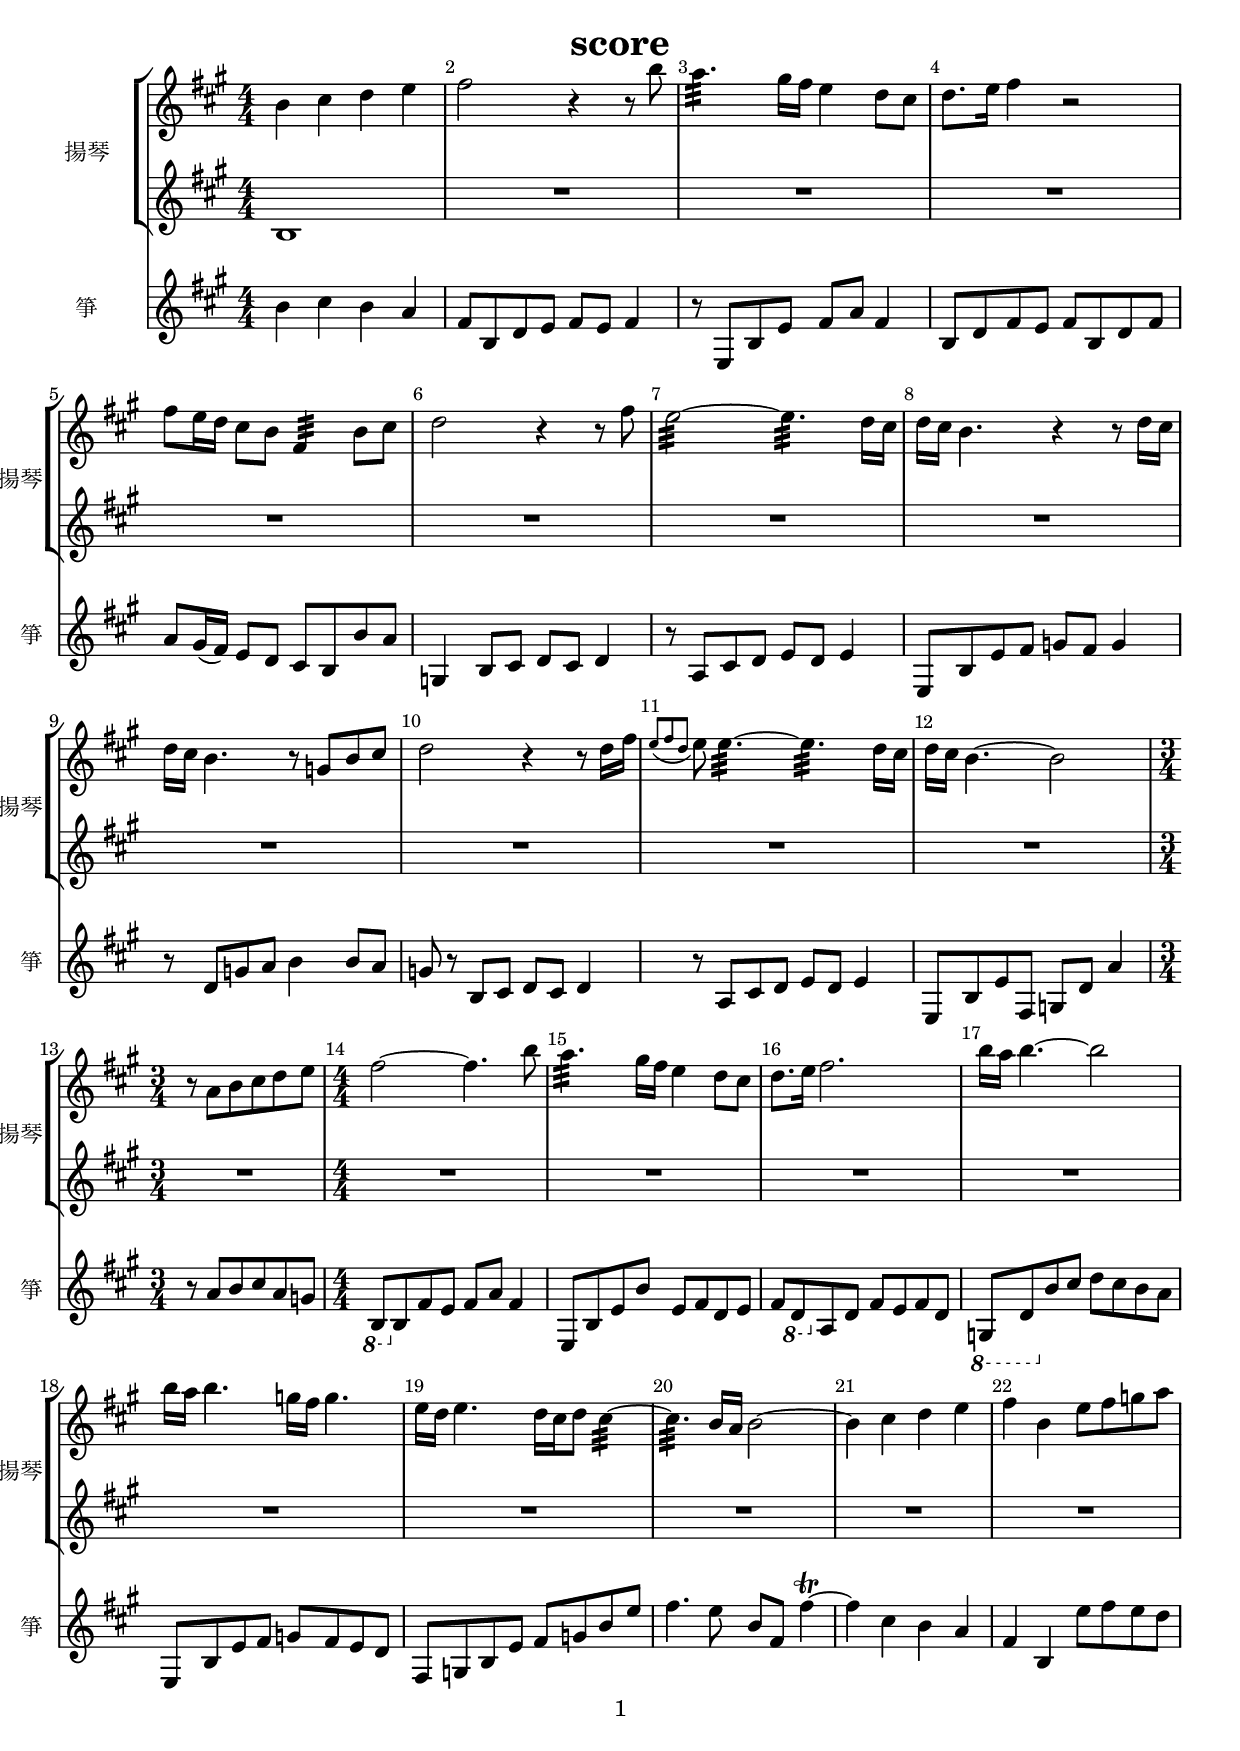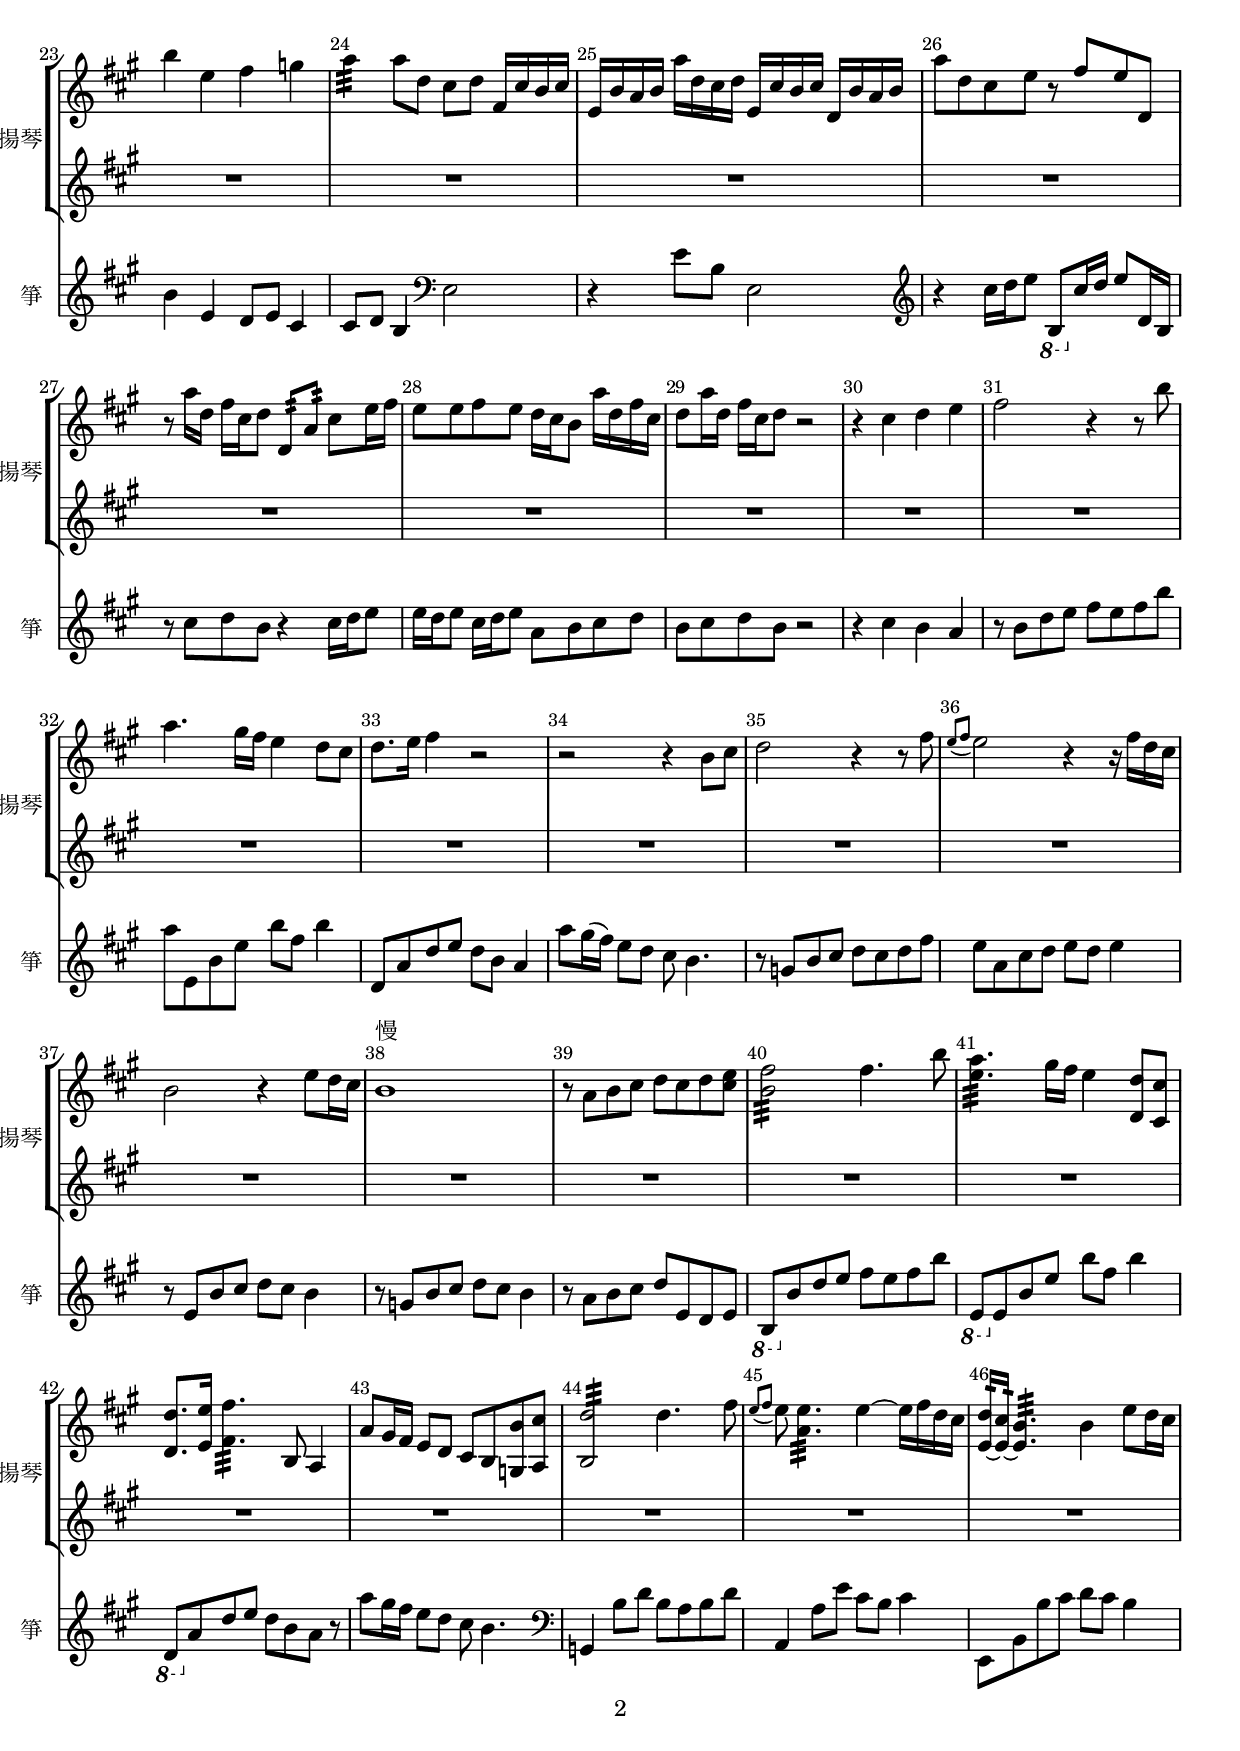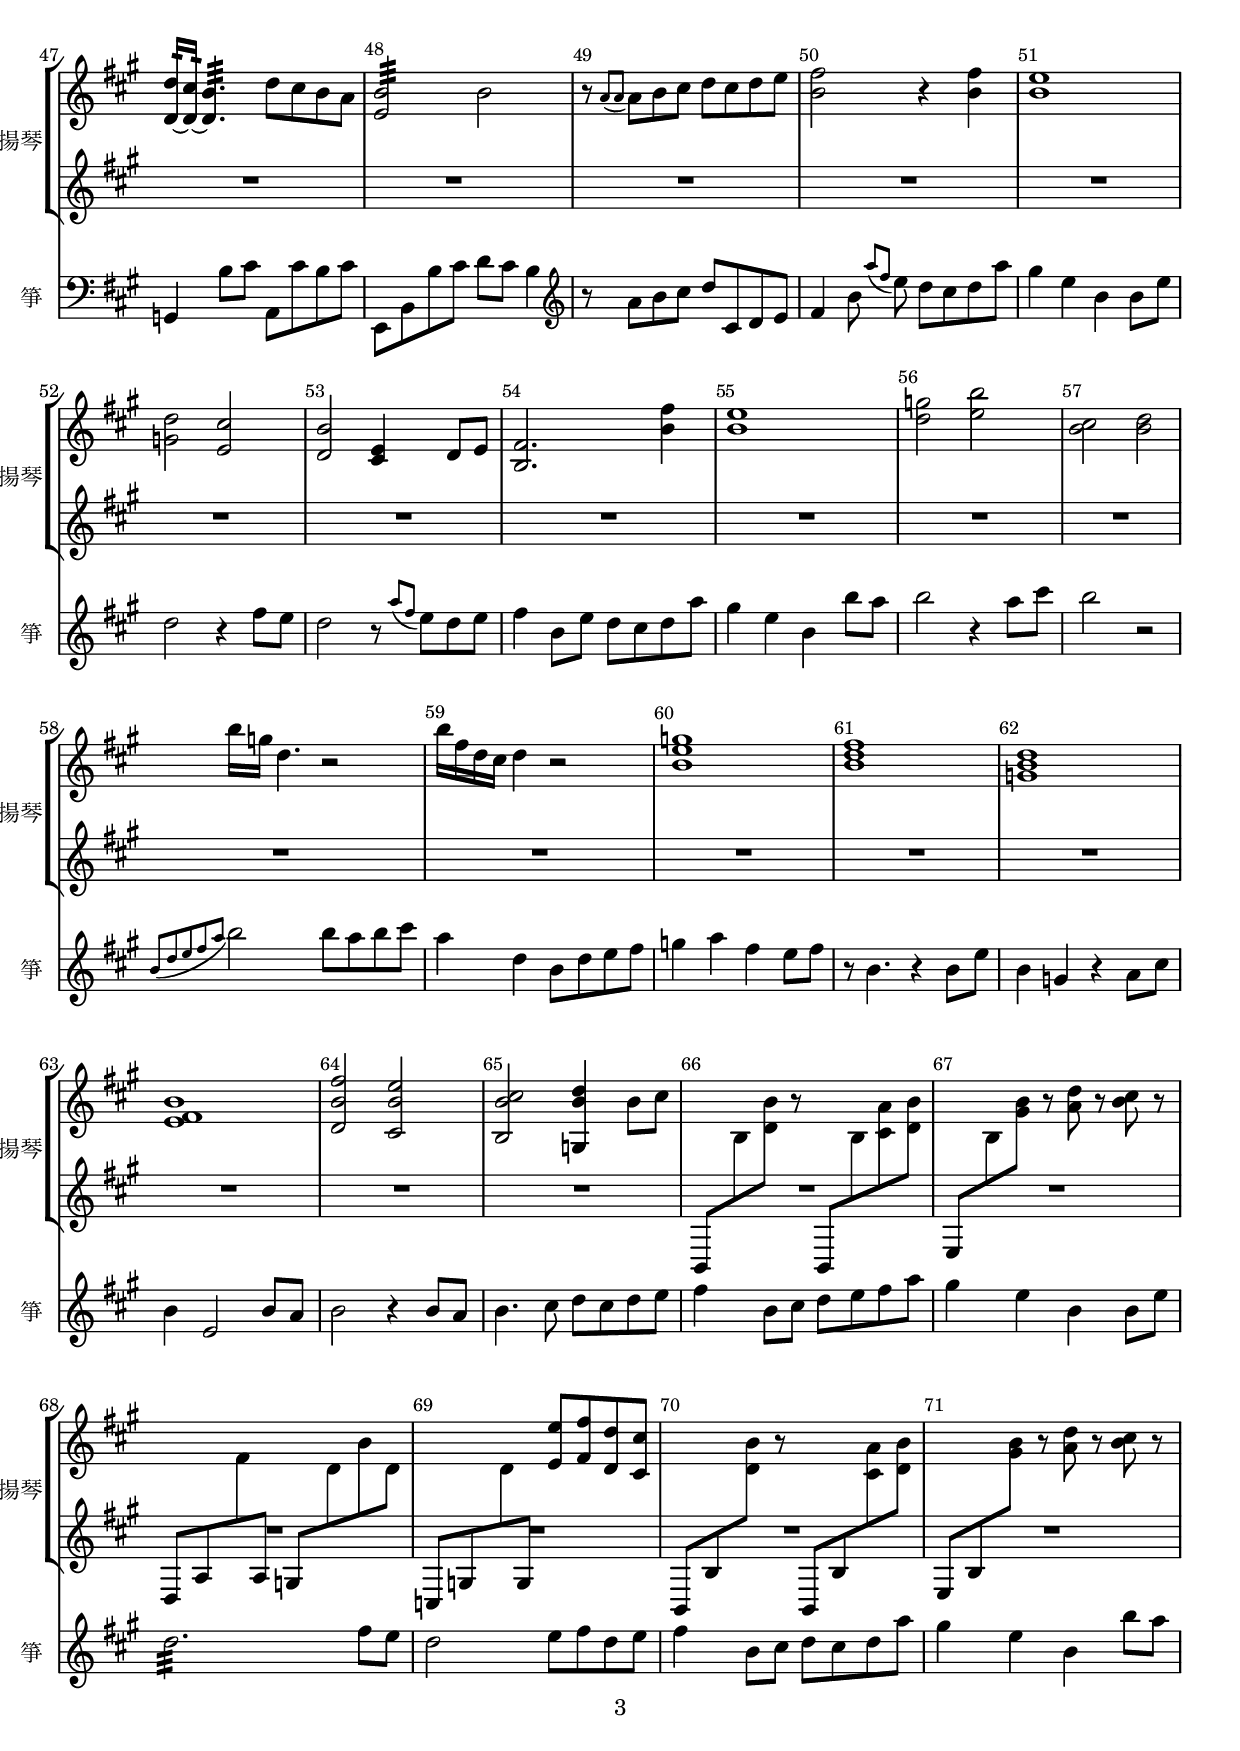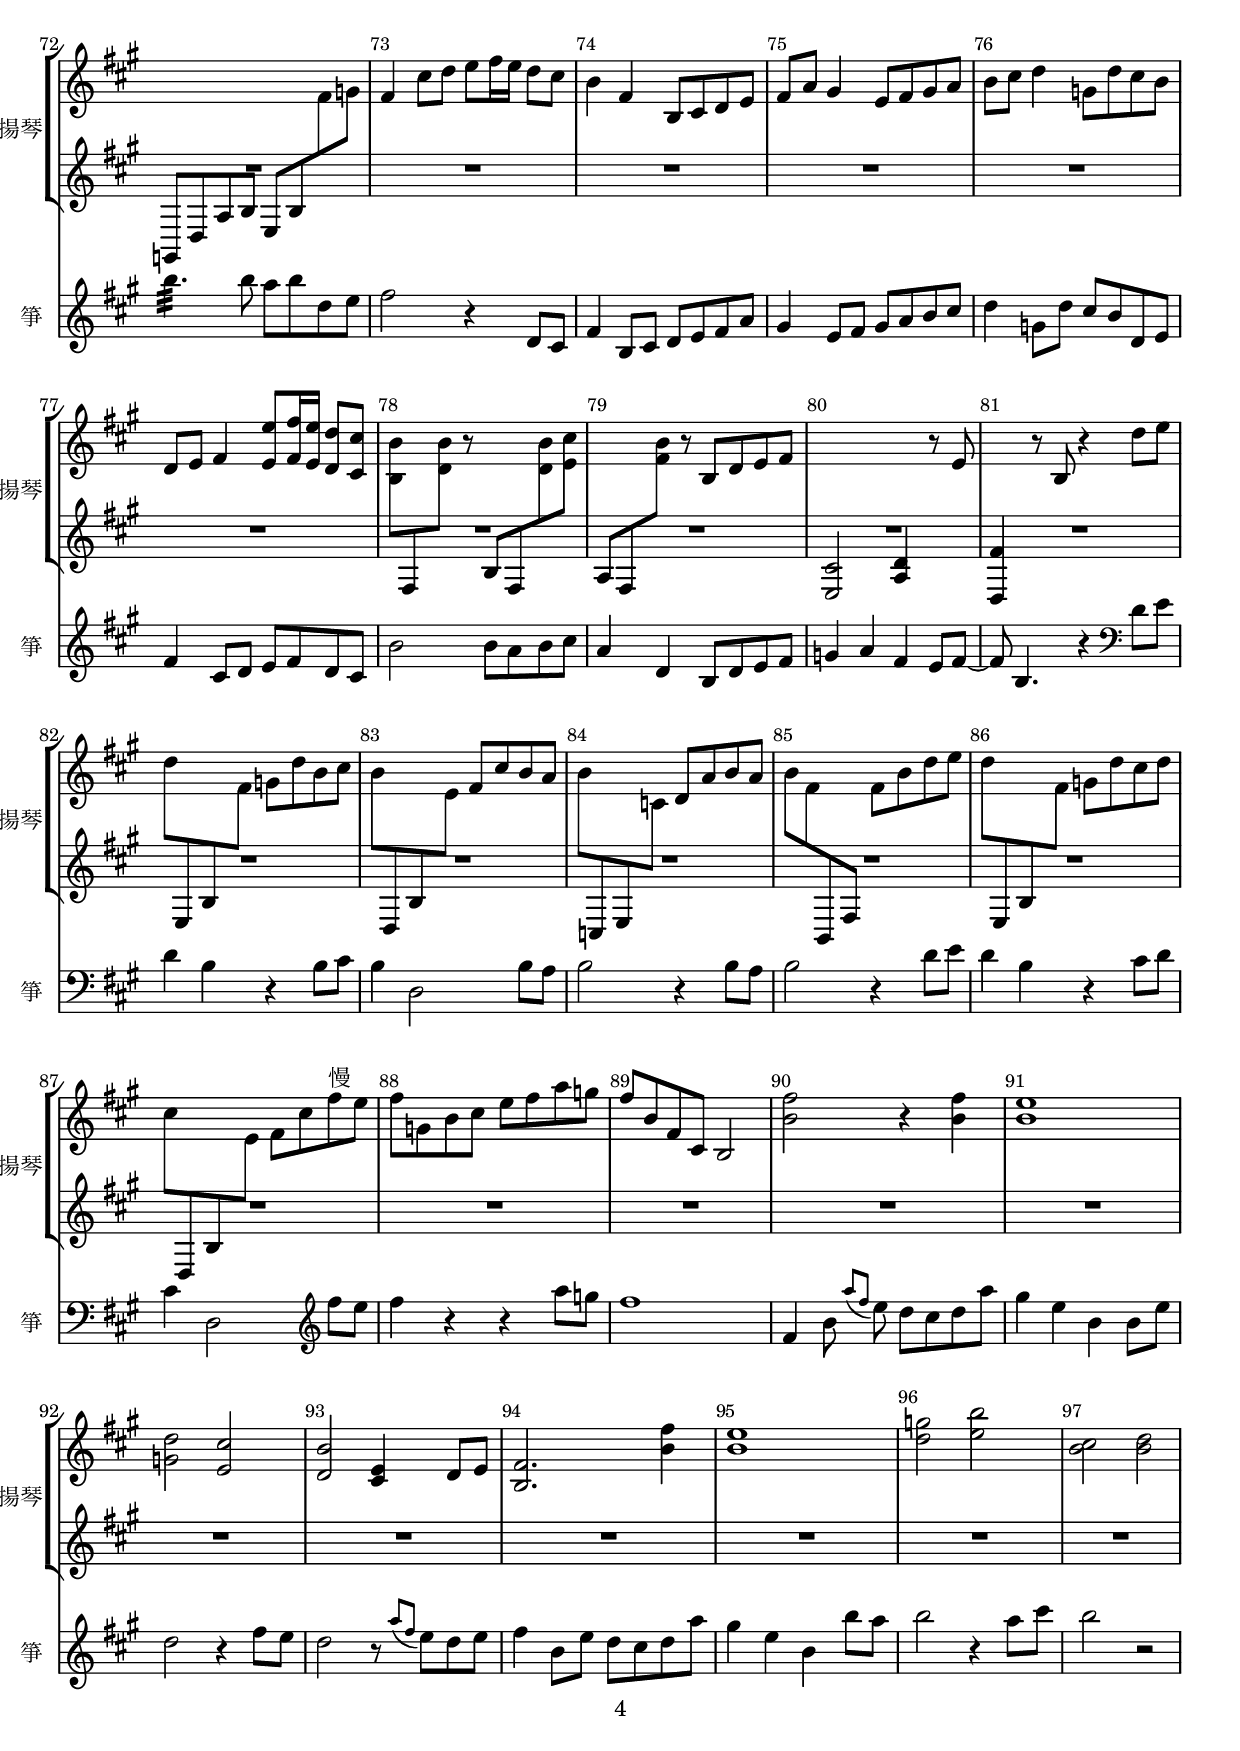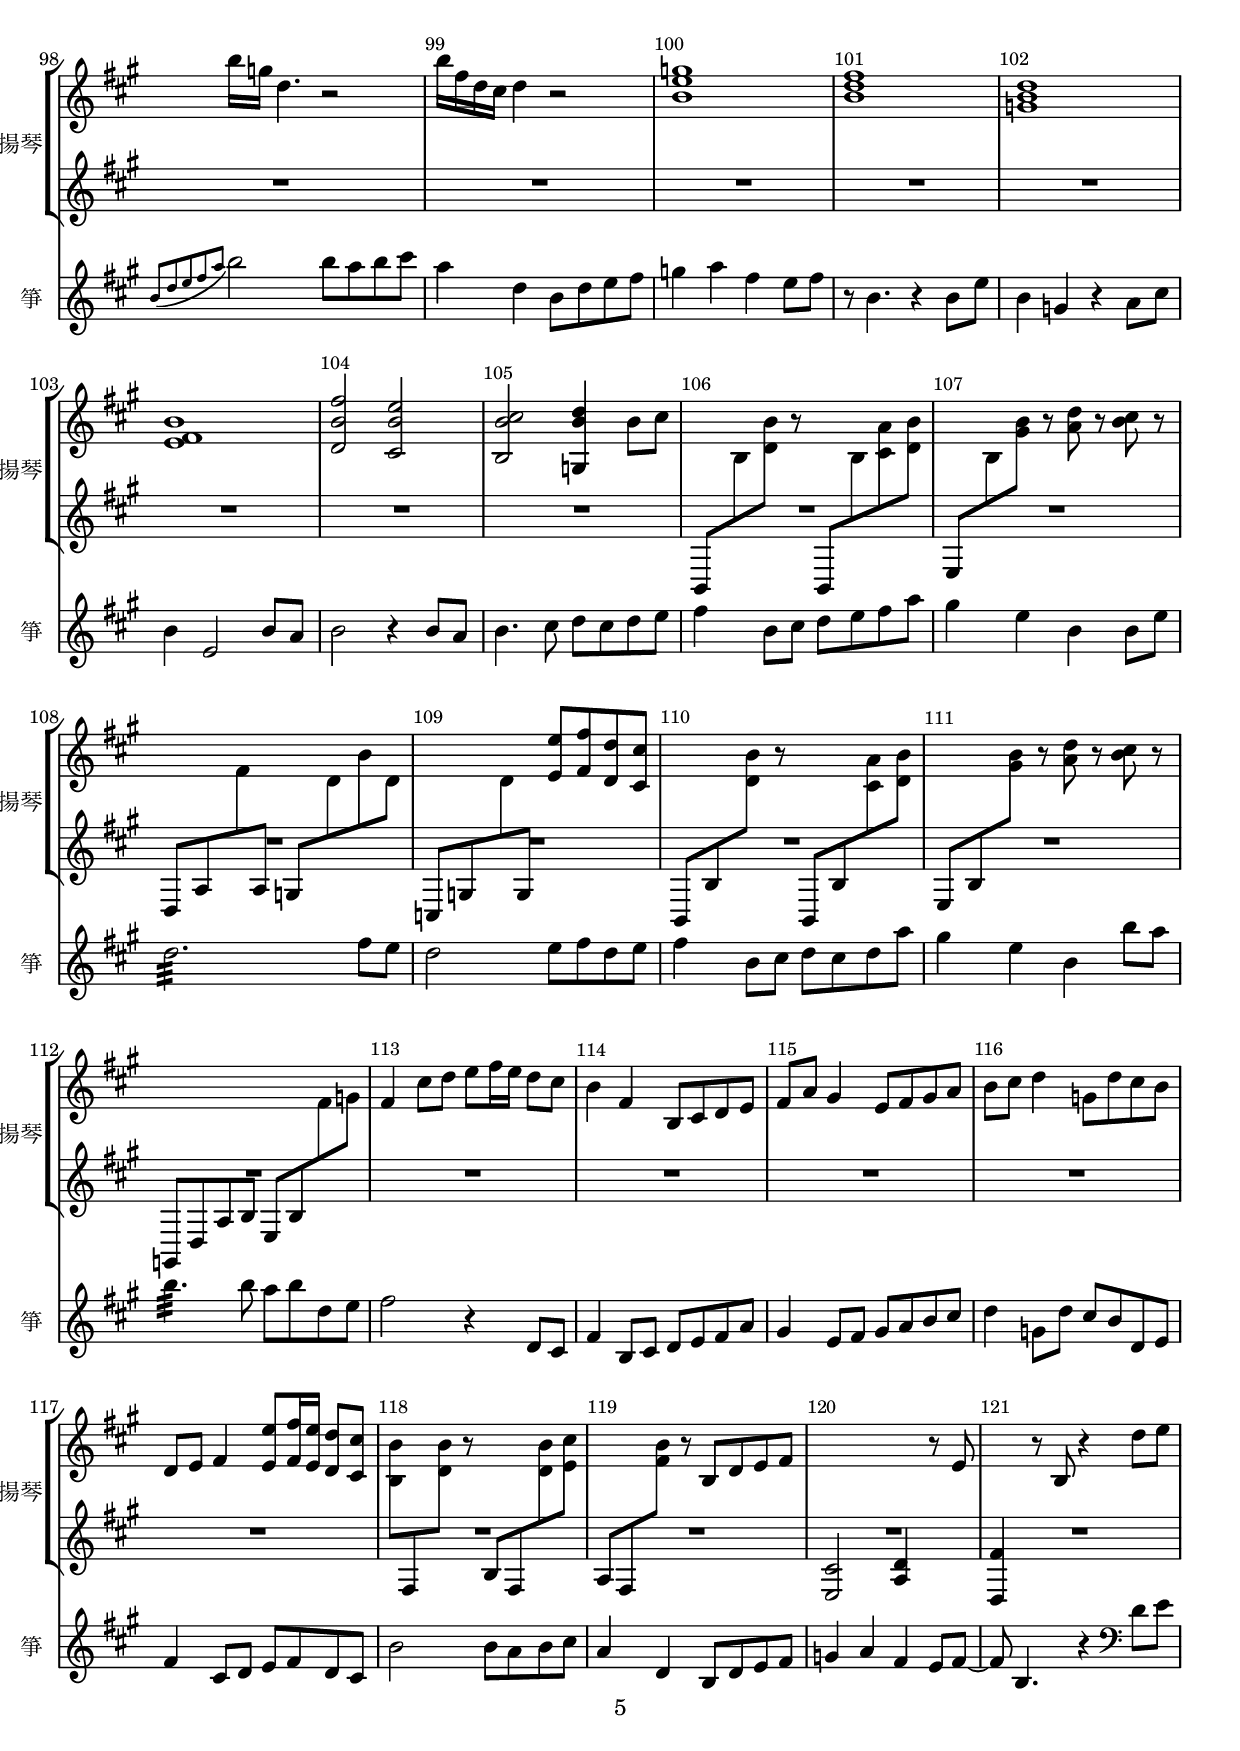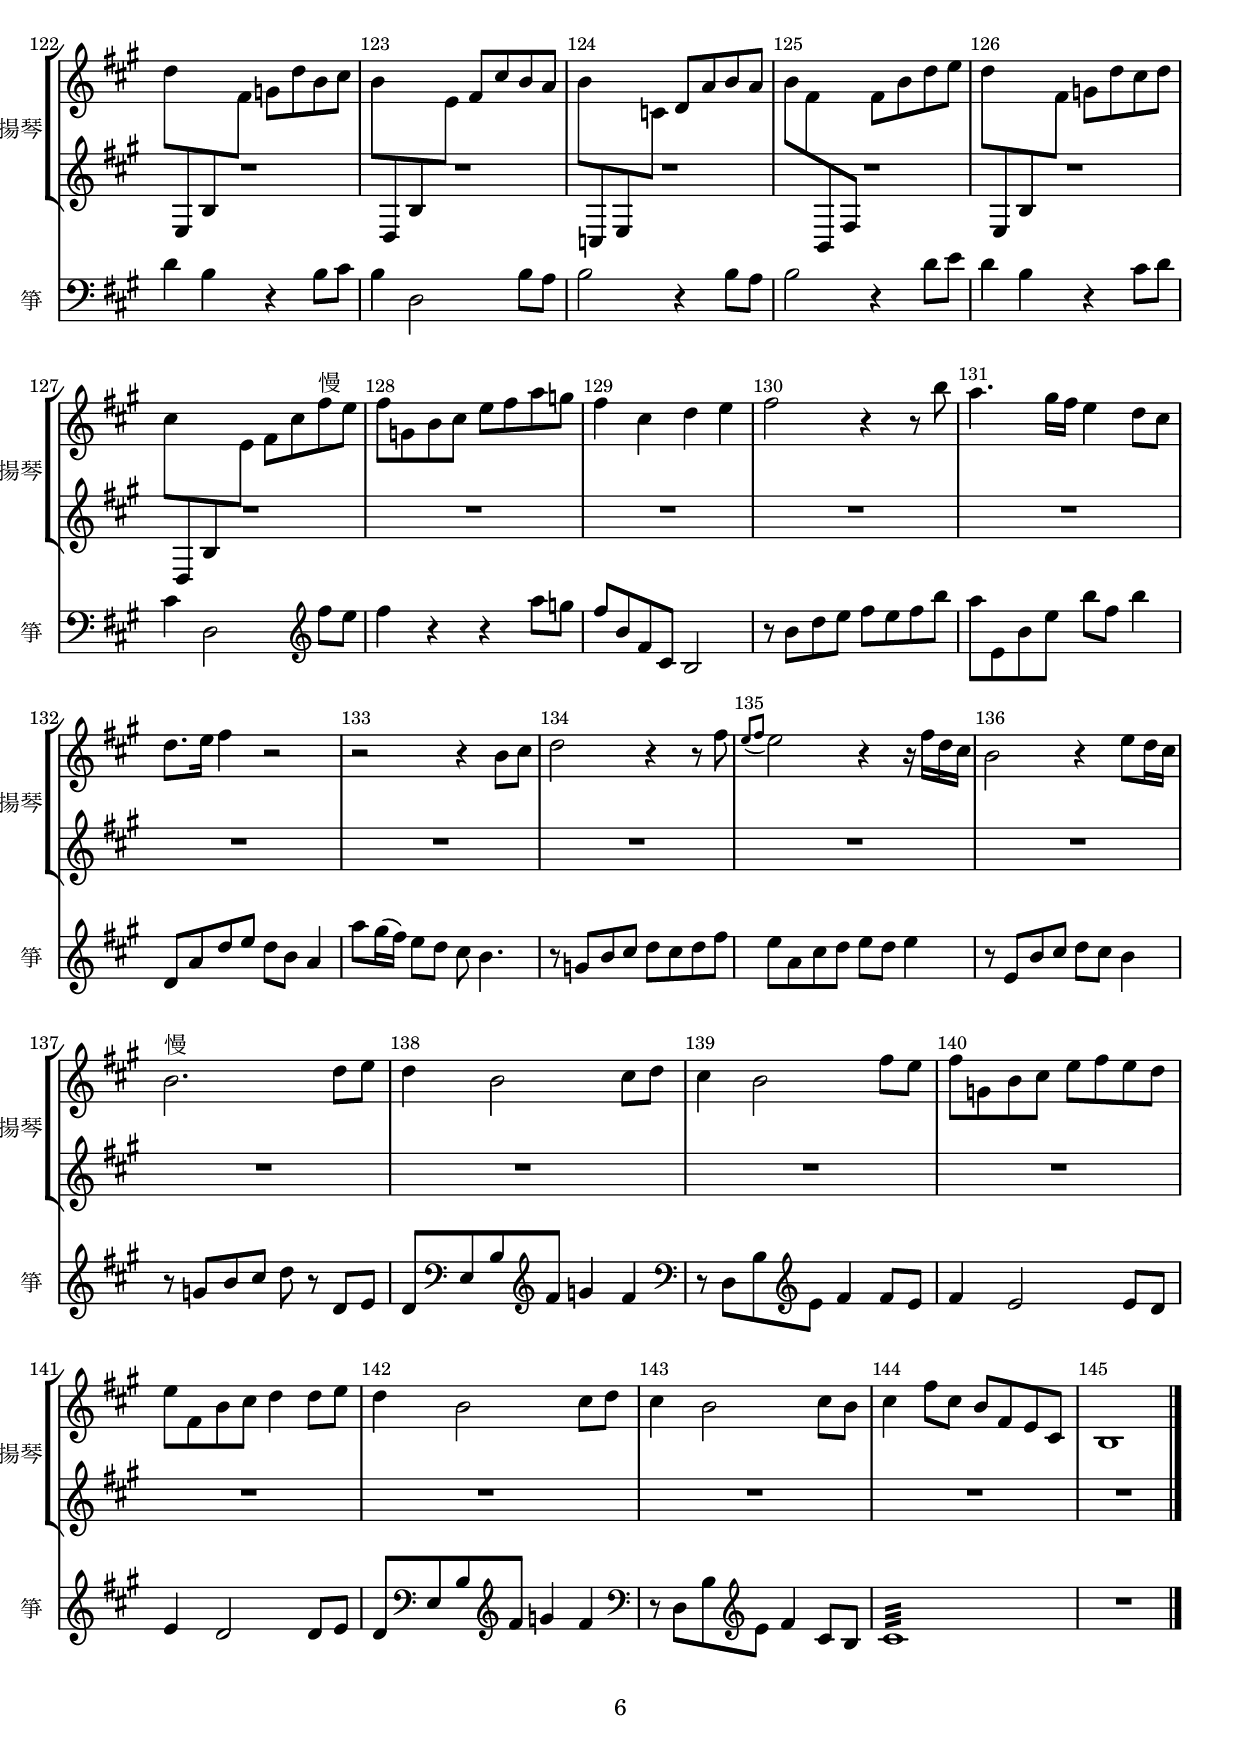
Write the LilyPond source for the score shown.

\version "2.14.2"
\language "english"
\pointAndClickOff
\header { title = "score" tagline = "" }

\paper {
print-page-number = ##t
print-first-page-number = ##t
oddHeaderMarkup = \markup \null
evenHeaderMarkup = \markup \null
oddFooterMarkup = \markup {
\fill-line {
    \on-the-fly #print-page-number-check-first
    \fromproperty #'page:page-number-string
    }
}
evenFooterMarkup = \oddFooterMarkup
}

\score {
<<
\new StaffGroup <<
\set StaffGroup.instrumentName = "揚琴"
\set StaffGroup.shortInstrumentName = "揚琴"
\new Staff = "up" {
\numericTimeSignature
\set Staff.printKeyCancellation = ##f
\override Score.BarNumber.break-visibility = ##(#f #t #t)
{
 \time 4/4 \key b \dorian b'4 cs''4 d''4 e''4 | % untitled/b3 untitled/b3.t8 .75-1; 1
 fs''2 r4 r8 b''8 | % untitled/b3 untitled/b3.t8 1.87-2; 2
 a''4.:32 gs''16 fs''16 e''4 d''8 cs''8 | % untitled/b3 untitled/b3.t8 2.87-3; 3
 d''8. e''16 fs''4 r2 | % untitled/b3 untitled/b3.t8 3.25-3.5; 4
 fs''8 e''16 d''16 cs''8 b'8 fs'4:32 b'8 cs''8 | % untitled/b3 untitled/b3.t8 4.87-5; 5
 d''2 r4 r8 fs''8 | % untitled/b3 untitled/b3.t8 5.87-6; 6
 e''2~:32 e''4.:32 d''16 cs''16 | % untitled/b3 untitled/b3.t8 6.93-7; 7
 d''16 cs''16 b'4. r4 r8 d''16 cs''16 | % untitled/b3 untitled/b3.t8 7.93-8; 8
 d''16 cs''16 b'4. r8 g'8 b'8 cs''8 | % untitled/b3 untitled/b3.t8 8.87-9; 9
 d''2 r4 r8 d''16 fs''16 | % untitled/b3 untitled/b3.t8 9.93-10; 10
 \acciaccatura { e''8[ fs''8 d''8] } e''8 e''4.~:32 e''4.:32 d''16 cs''16 | % untitled/b3 untitled/b3.t8 10.93-11; 11
 d''16 cs''16 b'4.~ b'2 | \time 3/4 % untitled/b3 untitled/b3.t8 11.12-12; 12
 r8 a'8 b'8 cs''8 d''8 e''8 | \time 4/4 % untitled/b3 untitled/b3.t8 12.62-12.75; 13
 fs''2~ fs''4. b''8 | % untitled/b4 untitled/b4.t7 .87-1; 14
 a''4.:32 gs''16 fs''16 e''4 d''8 cs''8 | % untitled/b4 untitled/b4.t7 1.87-2; 15
 d''8. e''16 fs''2. | % untitled/b4 untitled/b4.t7 2.25-3; 16
 b''16 a''16 b''4.~ b''2 | % untitled/b4 untitled/b4.t7 3.12-4; 17
 b''16 a''16 b''4. g''16 fs''16 g''4. | % untitled/b4 untitled/b4.t7 4.62-5; 18
 e''16 d''16 e''4. d''16 cs''16 d''8 cs''4~:32 | % untitled/b4 untitled/b4.t7 5.75-6.37; 19
 cs''4.:32 b'16 a'16 b'2~ | % untitled/b4 untitled/b4.t7 6.5-7.25; 20
 b'4 cs''4 d''4 e''4 | % untitled/b4 untitled/b4.t7 7.75-8; 21
 fs''4 b'4 e''8 fs''8 g''8 a''8 | % untitled/b4 untitled/b4.t7 8.87-9; 22
 b''4 e''4 fs''4 g''4 | % untitled/b4 untitled/b4.t7 9.75-10; 23
 a''4:32 a''8 d''8 cs''8 d''8 fs'16 cs''16 b'16 cs''16 | % untitled/b4 untitled/b4.t7 10.93-11; 24
 e'16 b'16 a'16 b'16 a''16 d''16 cs''16 d''16 e'16 cs''16 b'16 cs''16 d'16 b'16 a'16 b'16 | % untitled/b4 untitled/b4.t7 11.93-12; 25
 a''8 d''8 cs''8 e''8 r8 fs''8 e''8 d'8 | % untitled/b4 untitled/b4.t7 12.87-13; 26
 r8 a''16 d''16 fs''16 cs''16 d''8 d'8:32 a'8:32 cs''8 e''16 fs''16 | % untitled/b4 untitled/b4.t7 13.93-14; 27
 e''8 e''8 fs''8 e''8 d''16 cs''16 b'8 a''16 d''16 fs''16 cs''16 | % untitled/b4 untitled/b4.t7 14.93-15; 28
 d''8 a''16 d''16 fs''16 cs''16 d''8 r2 | % untitled/b4 untitled/b4.t7 15.37-15.5; 29
 r4 cs''4 d''4 e''4 | % untitled/b4 untitled/b4.t7 16.75-17; 30
 fs''2 r4 r8 b''8 | % untitled/b2 untitled/b2.t8 .87-1; 31
 a''4. gs''16 fs''16 e''4 d''8 cs''8 | % untitled/b2 untitled/b2.t8 1.87-2; 32
 d''8. e''16 fs''4 r2 | % untitled/b2 untitled/b2.t8 2.25-2.5; 33
 r2 r4 b'8 cs''8 | % untitled/b2 untitled/b2.t8 3.87-4; 34
 d''2 r4 r8 fs''8 | % untitled/b2 untitled/b2.t8 4.87-5; 35
 \acciaccatura { e''8[ fs''8] } e''2 r4 r16 fs''16 d''16 cs''16 | % untitled/b2 untitled/b2.t8 5.93-6; 36
 b'2 r4 e''8 d''16 cs''16 | % untitled/b2 untitled/b2.t8 6.93-7; 37
 b'1^"慢" | % untitled/b2 untitled/b2.t8 7-8; 38
 r8 a'8 b'8 cs''8 d''8 cs''8 d''8 <e'' cs''>8 | % untitled/b2 untitled/b2.t8 8.87-9; 39
 <fs'' b'>2:32 fs''4. b''8 | % untitled/b2 untitled/b2.t8 9.87-10; 40
 <a'' e''>4.:32 gs''16 fs''16 e''4 <d'' d'>8 <cs'' cs'>8 | % untitled/b2 untitled/b2.t8 10.87-11; 41
 <d'' d'>8. <e'' e'>16 <fs'' fs'>4.:32 b8 a4 | % untitled/b2 untitled/b2.t11 11.75-12; 42
 a'8 gs'16 fs'16 e'8 d'8 cs'8 b8 <b' g>8 <cs'' a>8 | % untitled/b2 untitled/b2.t8 12.87-13; 43
 <d'' b>2:32 d''4. fs''8 | % untitled/b2 untitled/b2.t8 13.87-14; 44
 \acciaccatura { e''8[ fs''8] } e''8 <e'' a'>4.:32 e''4~ e''16 fs''16 d''16 cs''16 | % untitled/b2 untitled/b2.t8 14.93-15; 45
 <d'' e'~>16:32 <e'~ cs''>16:32 <e' b'>4.:32 b'4 e''8 d''16 cs''16 | % untitled/b2 untitled/b2.t8 15.93-16; 46
 <d'' d'~>16:32 <d'~ cs''>16:32 <d' b'>4.:32 d''8 cs''8 b'8 a'8 | % untitled/b2 untitled/b2.t8 16.87-17; 47
 <b' e'>2:32 b'2 | % untitled/b2 untitled/b2.t8 17.5-18; 48
 r8 \acciaccatura { a'8[ a'8] } a'8 b'8 cs''8 d''8 cs''8 d''8 e''8 | % untitled/b2 untitled/b2.t8 18.87-19; 49
 <fs'' b'>2 r4 <b' fs''>4 | % untitled/b5 untitled/b5.t9 .75-1; 50
 <b' e''>1 | % untitled/b5 untitled/b5.t9 1-2; 51
 <g' d''>2 <e' cs''>2 | % untitled/b5 untitled/b5.t9 2.5-3; 52
 <d' b'>2 <cs' e'>4 d'8 e'8 | % untitled/b5 untitled/b5.t9 3.87-4; 53
 <b fs'>2. <b' fs''>4 | % untitled/b5 untitled/b5.t9 4.75-5; 54
 <b' e''>1 | % untitled/b5 untitled/b5.t9 5-6; 55
 <g'' d''>2 <e'' b''>2 | % untitled/b5 untitled/b5.t9 6.5-7; 56
 <cs'' b'>2 <d'' b'>2 | % untitled/b5 untitled/b5.t9 7.5-8; 57
 b''16 g''16 d''4. r2 | % untitled/b5 untitled/b5.t9 8.12-8.5; 58
 b''16 fs''16 d''16 cs''16 d''4 r2 | % untitled/b5 untitled/b5.t9 9.25-9.5; 59
 <g'' e'' b'>1 | % untitled/b5 untitled/b5.t9 10-11; 60
 <fs'' d'' b'>1 | % untitled/b5 untitled/b5.t9 11-12; 61
 <d'' b' g'>1 | % untitled/b5 untitled/b5.t9 12-13; 62
 <b' fs' e'>1 | % untitled/b5 untitled/b5.t9 13-14; 63
 <d' b' fs''>2 <cs' b' e''>2 | % untitled/b5 untitled/b5.t9 14.5-15; 64
 <b b' cs''>2 <g b' d''>4 b'8 cs''8 | % untitled/b5 untitled/b5.t9 15.87-16; 65
 \change Staff = "down" b,8 \change Staff = "up" b8 <d' b'>8 r8 \change Staff = "down" b,8 \change Staff = "up" b8 <cs' a'>8 <d' b'>8 | % untitled/b6 untitled/b6.t6 .87-1; 66
 \change Staff = "down" e8 \change Staff = "up" b8 <gs' b'>8 r8 <d'' a'>8 r8 <cs'' b'>8 r8 | % untitled/b6 untitled/b6.t6 1.75-1.87; 67
 \change Staff = "down" d8 \change Staff = "up" \change Staff = "down" a8 \change Staff = "up" fs'8 \change Staff = "down" a8 \change Staff = "up" \change Staff = "down" g8 \change Staff = "up" d'8 b'8 d'8 | % untitled/b6 untitled/b6.t6 2.87-3; 68
 \change Staff = "down" c8 \change Staff = "up" \change Staff = "down" g8 \change Staff = "up" d'8 \change Staff = "down" g8 \change Staff = "up" <e' e''>8 <fs' fs''>8 <d' d''>8 <cs' cs''>8 | % untitled/b6 untitled/b6.t6 3.87-4; 69
 \change Staff = "down" b,8 \change Staff = "up" \change Staff = "down" b8 \change Staff = "up" <d' b'>8 r8 \change Staff = "down" b,8 \change Staff = "up" \change Staff = "down" b8 \change Staff = "up" <cs' a'>8 <d' b'>8 | % untitled/b6 untitled/b6.t6 4.87-5; 70
 \change Staff = "down" e8 \change Staff = "up" \change Staff = "down" b8 \change Staff = "up" <gs' b'>8 r8 <d'' a'>8 r8 <cs'' b'>8 r8 | % untitled/b6 untitled/b6.t6 5.75-5.87; 71
 \change Staff = "down" g,8 \change Staff = "up" \change Staff = "down" d8 \change Staff = "up" \change Staff = "down" a8 \change Staff = "up" \change Staff = "down" b8 \change Staff = "up" \change Staff = "down" e8 \change Staff = "up" \change Staff = "down" b8 \change Staff = "up" fs'8 g'8 | % untitled/b6 untitled/b6.t6 6.87-7; 72
 fs'4 cs''8 d''8 e''8 fs''16 e''16 d''8 cs''8 | % untitled/b6 untitled/b6.t6 7.87-8; 73
 b'4 fs'4 b8 cs'8 d'8 e'8 | % untitled/b6 untitled/b6.t6 8.87-9; 74
 fs'8 a'8 gs'4 e'8 fs'8 gs'8 a'8 | % untitled/b6 untitled/b6.t6 9.87-10; 75
 b'8 cs''8 d''4 g'8 d''8 cs''8 b'8 | % untitled/b6 untitled/b6.t6 10.87-11; 76
 d'8 e'8 fs'4 <e'' e'>8 <fs'' fs'>16 <e'' e'>16 <d'' d'>8 <cs'' cs'>8 | % untitled/b6 untitled/b6.t6 11.87-12; 77
 <b' b>8 \change Staff = "down" fs8 \change Staff = "up" <d' b'>8 r8 \change Staff = "down" b8 \change Staff = "up" \change Staff = "down" fs8 \change Staff = "up" <d' b'>8 <e' cs''>8 | % untitled/b6 untitled/b6.t6 12.87-13; 78
 \change Staff = "down" a8 \change Staff = "up" \change Staff = "down" fs8 \change Staff = "up" <fs' b'>8 r8 b8 d'8 e'8 fs'8 | % untitled/b6 untitled/b6.t6 13.87-14; 79
 \change Staff = "down" <e cs'>2 \change Staff = "up" \change Staff = "down" <a d'>4 \change Staff = "up" r8 e'8 | % untitled/b6 untitled/b6.t6 14.87-15; 80
 \change Staff = "down" <d fs'>4 \change Staff = "up" r8 b8 r4 d''8 e''8 | % untitled/b6 untitled/b6.t6 15.87-16; 81
 d''8 \change Staff = "down" e8 \change Staff = "up" \change Staff = "down" b8 \change Staff = "up" fs'8 g'8 d''8 b'8 cs''8 | % untitled/b6 untitled/b6.t6 16.87-17; 82
 b'8 \change Staff = "down" d8 \change Staff = "up" \change Staff = "down" b8 \change Staff = "up" e'8 fs'8 cs''8 b'8 a'8 | % untitled/b6 untitled/b6.t6 17.87-18; 83
 b'8 \change Staff = "down" c8 \change Staff = "up" \change Staff = "down" e8 \change Staff = "up" c'8 d'8 a'8 b'8 a'8 | % untitled/b6 untitled/b6.t6 18.87-19; 84
 b'8 fs'8 \change Staff = "down" b,8 \change Staff = "up" \change Staff = "down" fs8 \change Staff = "up" fs'8 b'8 d''8 e''8 | % untitled/b6 untitled/b6.t6 19.87-20; 85
 d''8 \change Staff = "down" e8 \change Staff = "up" \change Staff = "down" b8 \change Staff = "up" fs'8 g'8 d''8 cs''8 d''8 | % untitled/b6 untitled/b6.t6 20.87-21; 86
 cs''8 \change Staff = "down" d8 \change Staff = "up" \change Staff = "down" b8 \change Staff = "up" e'8 fs'8 cs''8 fs''8^"慢" e''8 | % untitled/b6 untitled/b6.t6 21.87-22; 87
 fs''8 g'8 b'8 cs''8 e''8 fs''8 a''8 g''8 | % untitled/b6 untitled/b6.t6 22.87-23; 88
 fs''8 b'8 fs'8 cs'8 b2 | % untitled/b6 untitled/b6.t6 23.5-24; 89
 <fs'' b'>2 r4 <b' fs''>4 | % untitled/b5 untitled/b5.t9 .75-1; 90
 <b' e''>1 | % untitled/b5 untitled/b5.t9 1-2; 91
 <g' d''>2 <e' cs''>2 | % untitled/b5 untitled/b5.t9 2.5-3; 92
 <d' b'>2 <cs' e'>4 d'8 e'8 | % untitled/b5 untitled/b5.t9 3.87-4; 93
 <b fs'>2. <b' fs''>4 | % untitled/b5 untitled/b5.t9 4.75-5; 94
 <b' e''>1 | % untitled/b5 untitled/b5.t9 5-6; 95
 <g'' d''>2 <e'' b''>2 | % untitled/b5 untitled/b5.t9 6.5-7; 96
 <cs'' b'>2 <d'' b'>2 | % untitled/b5 untitled/b5.t9 7.5-8; 97
 b''16 g''16 d''4. r2 | % untitled/b5 untitled/b5.t9 8.12-8.5; 98
 b''16 fs''16 d''16 cs''16 d''4 r2 | % untitled/b5 untitled/b5.t9 9.25-9.5; 99
 <g'' e'' b'>1 | % untitled/b5 untitled/b5.t9 10-11; 100
 <fs'' d'' b'>1 | % untitled/b5 untitled/b5.t9 11-12; 101
 <d'' b' g'>1 | % untitled/b5 untitled/b5.t9 12-13; 102
 <b' fs' e'>1 | % untitled/b5 untitled/b5.t9 13-14; 103
 <d' b' fs''>2 <cs' b' e''>2 | % untitled/b5 untitled/b5.t9 14.5-15; 104
 <b b' cs''>2 <g b' d''>4 b'8 cs''8 | % untitled/b5 untitled/b5.t9 15.87-16; 105
 \change Staff = "down" b,8 \change Staff = "up" b8 <d' b'>8 r8 \change Staff = "down" b,8 \change Staff = "up" b8 <cs' a'>8 <d' b'>8 | % untitled/b7 untitled/b7.t19 .87-1; 106
 \change Staff = "down" e8 \change Staff = "up" b8 <gs' b'>8 r8 <d'' a'>8 r8 <cs'' b'>8 r8 | % untitled/b7 untitled/b7.t19 1.75-1.87; 107
 \change Staff = "down" d8 \change Staff = "up" \change Staff = "down" a8 \change Staff = "up" fs'8 \change Staff = "down" a8 \change Staff = "up" \change Staff = "down" g8 \change Staff = "up" d'8 b'8 d'8 | % untitled/b7 untitled/b7.t19 2.87-3; 108
 \change Staff = "down" c8 \change Staff = "up" \change Staff = "down" g8 \change Staff = "up" d'8 \change Staff = "down" g8 \change Staff = "up" <e' e''>8 <fs' fs''>8 <d' d''>8 <cs' cs''>8 | % untitled/b7 untitled/b7.t19 3.87-4; 109
 \change Staff = "down" b,8 \change Staff = "up" \change Staff = "down" b8 \change Staff = "up" <d' b'>8 r8 \change Staff = "down" b,8 \change Staff = "up" \change Staff = "down" b8 \change Staff = "up" <cs' a'>8 <d' b'>8 | % untitled/b7 untitled/b7.t19 4.87-5; 110
 \change Staff = "down" e8 \change Staff = "up" \change Staff = "down" b8 \change Staff = "up" <gs' b'>8 r8 <d'' a'>8 r8 <cs'' b'>8 r8 | % untitled/b7 untitled/b7.t19 5.75-5.87; 111
 \change Staff = "down" g,8 \change Staff = "up" \change Staff = "down" d8 \change Staff = "up" \change Staff = "down" a8 \change Staff = "up" \change Staff = "down" b8 \change Staff = "up" \change Staff = "down" e8 \change Staff = "up" \change Staff = "down" b8 \change Staff = "up" fs'8 g'8 | % untitled/b7 untitled/b7.t19 6.87-7; 112
 fs'4 cs''8 d''8 e''8 fs''16 e''16 d''8 cs''8 | % untitled/b7 untitled/b7.t19 7.87-8; 113
 b'4 fs'4 b8 cs'8 d'8 e'8 | % untitled/b7 untitled/b7.t19 8.87-9; 114
 fs'8 a'8 gs'4 e'8 fs'8 gs'8 a'8 | % untitled/b7 untitled/b7.t19 9.87-10; 115
 b'8 cs''8 d''4 g'8 d''8 cs''8 b'8 | % untitled/b7 untitled/b7.t19 10.87-11; 116
 d'8 e'8 fs'4 <e'' e'>8 <fs'' fs'>16 <e'' e'>16 <d'' d'>8 <cs'' cs'>8 | % untitled/b7 untitled/b7.t19 11.87-12; 117
 <b' b>8 \change Staff = "down" fs8 \change Staff = "up" <d' b'>8 r8 \change Staff = "down" b8 \change Staff = "up" \change Staff = "down" fs8 \change Staff = "up" <d' b'>8 <e' cs''>8 | % untitled/b7 untitled/b7.t19 12.87-13; 118
 \change Staff = "down" a8 \change Staff = "up" \change Staff = "down" fs8 \change Staff = "up" <fs' b'>8 r8 b8 d'8 e'8 fs'8 | % untitled/b7 untitled/b7.t19 13.87-14; 119
 \change Staff = "down" <e cs'>2 \change Staff = "up" \change Staff = "down" <a d'>4 \change Staff = "up" r8 e'8 | % untitled/b7 untitled/b7.t19 14.87-15; 120
 \change Staff = "down" <d fs'>4 \change Staff = "up" r8 b8 r4 d''8 e''8 | % untitled/b7 untitled/b7.t19 15.87-16; 121
 d''8 \change Staff = "down" e8 \change Staff = "up" \change Staff = "down" b8 \change Staff = "up" fs'8 g'8 d''8 b'8 cs''8 | % untitled/b7 untitled/b7.t19 16.87-17; 122
 b'8 \change Staff = "down" d8 \change Staff = "up" \change Staff = "down" b8 \change Staff = "up" e'8 fs'8 cs''8 b'8 a'8 | % untitled/b7 untitled/b7.t19 17.87-18; 123
 b'8 \change Staff = "down" c8 \change Staff = "up" \change Staff = "down" e8 \change Staff = "up" c'8 d'8 a'8 b'8 a'8 | % untitled/b7 untitled/b7.t19 18.87-19; 124
 b'8 fs'8 \change Staff = "down" b,8 \change Staff = "up" \change Staff = "down" fs8 \change Staff = "up" fs'8 b'8 d''8 e''8 | % untitled/b7 untitled/b7.t19 19.87-20; 125
 d''8 \change Staff = "down" e8 \change Staff = "up" \change Staff = "down" b8 \change Staff = "up" fs'8 g'8 d''8 cs''8 d''8 | % untitled/b7 untitled/b7.t19 20.87-21; 126
 cs''8 \change Staff = "down" d8 \change Staff = "up" \change Staff = "down" b8 \change Staff = "up" e'8 fs'8 cs''8 fs''8^"慢" e''8 | % untitled/b7 untitled/b7.t19 21.87-22; 127
 fs''8 g'8 b'8 cs''8 e''8 fs''8 a''8 g''8 | % untitled/b7 untitled/b7.t19 22.87-23; 128
 fs''4 cs''4 d''4 e''4 | % untitled/b7 untitled/b7.t19 23.75-24; 129
 fs''2 r4 r8 b''8 | % untitled/b8 untitled/b8.t8 .87-1; 130
 a''4. gs''16 fs''16 e''4 d''8 cs''8 | % untitled/b8 untitled/b8.t8 1.87-2; 131
 d''8. e''16 fs''4 r2 | % untitled/b8 untitled/b8.t8 2.25-2.5; 132
 r2 r4 b'8 cs''8 | % untitled/b8 untitled/b8.t8 3.87-4; 133
 d''2 r4 r8 fs''8 | % untitled/b8 untitled/b8.t8 4.87-5; 134
 \acciaccatura { e''8[ fs''8] } e''2 r4 r16 fs''16 d''16 cs''16 | % untitled/b8 untitled/b8.t8 5.93-6; 135
 b'2 r4 e''8 d''16 cs''16 | % untitled/b8 untitled/b8.t8 6.93-7; 136
 b'2.^"慢" d''8 e''8 | % untitled/b8 untitled/b8.t8 7.87-8; 137
 d''4 b'2 cs''8 d''8 | % untitled/b8 untitled/b8.t8 8.87-9; 138
 cs''4 b'2 fs''8 e''8 | % untitled/b8 untitled/b8.t8 9.87-10; 139
 fs''8 g'8 b'8 cs''8 e''8 fs''8 e''8 d''8 | % untitled/b8 untitled/b8.t8 10.87-11; 140
 e''8 fs'8 b'8 cs''8 d''4 d''8 e''8 | % untitled/b8 untitled/b8.t8 11.87-12; 141
 d''4 b'2 cs''8 d''8 | % untitled/b8 untitled/b8.t8 12.87-13; 142
 cs''4 b'2 cs''8 b'8 | % untitled/b8 untitled/b8.t8 13.87-14; 143
 cs''4 fs''8 cs''8 b'8 fs'8 e'8 cs'8 | % untitled/b8 untitled/b8.t8 14.87-15; 144
 b1 \bar "|."
} }

\new Staff = "down" {
\numericTimeSignature
\set Staff.printKeyCancellation = ##f
\override Score.BarNumber.break-visibility = ##(#f #t #t)
{
 \time 4/4 \key b \dorian b1 | % untitled/b3 untitled/b3.t19 0-1; 1
 R4*4 | % untitled/b3 untitled/b3.t19 0-1; 2
 R4*4 | % untitled/b3 untitled/b3.t19 0-1; 3
 R4*4 | % untitled/b3 untitled/b3.t19 0-1; 4
 R4*4 | % untitled/b3 untitled/b3.t19 0-1; 5
 R4*4 | % untitled/b3 untitled/b3.t19 0-1; 6
 R4*4 | % untitled/b3 untitled/b3.t19 0-1; 7
 R4*4 | % untitled/b3 untitled/b3.t19 0-1; 8
 R4*4 | % untitled/b3 untitled/b3.t19 0-1; 9
 R4*4 | % untitled/b3 untitled/b3.t19 0-1; 10
 R4*4 | % untitled/b3 untitled/b3.t19 0-1; 11
 R4*4 | \time 3/4 % untitled/b3 untitled/b3.t19 0-1; 12
 R4*3 | \time 4/4 % untitled/b3 untitled/b3.t19 0-1; 13
 R4*4 | % untitled/b3 untitled/b3.t19 0-1; 14
 R4*4 | % untitled/b3 untitled/b3.t19 0-1; 15
 R4*4 | % untitled/b3 untitled/b3.t19 0-1; 16
 R4*4 | % untitled/b3 untitled/b3.t19 0-1; 17
 R4*4 | % untitled/b3 untitled/b3.t19 0-1; 18
 R4*4 | % untitled/b3 untitled/b3.t19 0-1; 19
 R4*4 | % untitled/b3 untitled/b3.t19 0-1; 20
 R4*4 | % untitled/b3 untitled/b3.t19 0-1; 21
 R4*4 | % untitled/b3 untitled/b3.t19 0-1; 22
 R4*4 | % untitled/b3 untitled/b3.t19 0-1; 23
 R4*4 | % untitled/b3 untitled/b3.t19 0-1; 24
 R4*4 | % untitled/b3 untitled/b3.t19 0-1; 25
 R4*4 | % untitled/b3 untitled/b3.t19 0-1; 26
 R4*4 | % untitled/b3 untitled/b3.t19 0-1; 27
 R4*4 | % untitled/b3 untitled/b3.t19 0-1; 28
 R4*4 | % untitled/b3 untitled/b3.t19 0-1; 29
 R4*4 | % untitled/b3 untitled/b3.t19 0-1; 30
 R4*4 | % untitled/b3 untitled/b3.t19 0-1; 31
 R4*4 | % untitled/b3 untitled/b3.t19 0-1; 32
 R4*4 | % untitled/b3 untitled/b3.t19 0-1; 33
 R4*4 | % untitled/b3 untitled/b3.t19 0-1; 34
 R4*4 | % untitled/b3 untitled/b3.t19 0-1; 35
 R4*4 | % untitled/b3 untitled/b3.t19 0-1; 36
 R4*4 | % untitled/b3 untitled/b3.t19 0-1; 37
 R4*4 | % untitled/b3 untitled/b3.t19 0-1; 38
 R4*4 | % untitled/b3 untitled/b3.t19 0-1; 39
 R4*4 | % untitled/b3 untitled/b3.t19 0-1; 40
 R4*4 | % untitled/b3 untitled/b3.t19 0-1; 41
 R4*4 | % untitled/b3 untitled/b3.t19 0-1; 42
 R4*4 | % untitled/b3 untitled/b3.t19 0-1; 43
 R4*4 | % untitled/b3 untitled/b3.t19 0-1; 44
 R4*4 | % untitled/b3 untitled/b3.t19 0-1; 45
 R4*4 | % untitled/b3 untitled/b3.t19 0-1; 46
 R4*4 | % untitled/b3 untitled/b3.t19 0-1; 47
 R4*4 | % untitled/b3 untitled/b3.t19 0-1; 48
 R4*4 | % untitled/b3 untitled/b3.t19 0-1; 49
 R4*4 | % untitled/b3 untitled/b3.t19 0-1; 50
 R4*4 | % untitled/b3 untitled/b3.t19 0-1; 51
 R4*4 | % untitled/b3 untitled/b3.t19 0-1; 52
 R4*4 | % untitled/b3 untitled/b3.t19 0-1; 53
 R4*4 | % untitled/b3 untitled/b3.t19 0-1; 54
 R4*4 | % untitled/b3 untitled/b3.t19 0-1; 55
 R4*4 | % untitled/b3 untitled/b3.t19 0-1; 56
 R4*4 | % untitled/b3 untitled/b3.t19 0-1; 57
 R4*4 | % untitled/b3 untitled/b3.t19 0-1; 58
 R4*4 | % untitled/b3 untitled/b3.t19 0-1; 59
 R4*4 | % untitled/b3 untitled/b3.t19 0-1; 60
 R4*4 | % untitled/b3 untitled/b3.t19 0-1; 61
 R4*4 | % untitled/b3 untitled/b3.t19 0-1; 62
 R4*4 | % untitled/b3 untitled/b3.t19 0-1; 63
 R4*4 | % untitled/b3 untitled/b3.t19 0-1; 64
 R4*4 | % untitled/b3 untitled/b3.t19 0-1; 65
 R4*4 | % untitled/b3 untitled/b3.t19 0-1; 66
 R4*4 | % untitled/b3 untitled/b3.t19 0-1; 67
 R4*4 | % untitled/b3 untitled/b3.t19 0-1; 68
 R4*4 | % untitled/b3 untitled/b3.t19 0-1; 69
 R4*4 | % untitled/b3 untitled/b3.t19 0-1; 70
 R4*4 | % untitled/b3 untitled/b3.t19 0-1; 71
 R4*4 | % untitled/b3 untitled/b3.t19 0-1; 72
 R4*4 | % untitled/b3 untitled/b3.t19 0-1; 73
 R4*4 | % untitled/b3 untitled/b3.t19 0-1; 74
 R4*4 | % untitled/b3 untitled/b3.t19 0-1; 75
 R4*4 | % untitled/b3 untitled/b3.t19 0-1; 76
 R4*4 | % untitled/b3 untitled/b3.t19 0-1; 77
 R4*4 | % untitled/b3 untitled/b3.t19 0-1; 78
 R4*4 | % untitled/b3 untitled/b3.t19 0-1; 79
 R4*4 | % untitled/b3 untitled/b3.t19 0-1; 80
 R4*4 | % untitled/b3 untitled/b3.t19 0-1; 81
 R4*4 | % untitled/b3 untitled/b3.t19 0-1; 82
 R4*4 | % untitled/b3 untitled/b3.t19 0-1; 83
 R4*4 | % untitled/b3 untitled/b3.t19 0-1; 84
 R4*4 | % untitled/b3 untitled/b3.t19 0-1; 85
 R4*4 | % untitled/b3 untitled/b3.t19 0-1; 86
 R4*4 | % untitled/b3 untitled/b3.t19 0-1; 87
 R4*4 | % untitled/b3 untitled/b3.t19 0-1; 88
 R4*4 | % untitled/b3 untitled/b3.t19 0-1; 89
 R4*4 | % untitled/b3 untitled/b3.t19 0-1; 90
 R4*4 | % untitled/b3 untitled/b3.t19 0-1; 91
 R4*4 | % untitled/b3 untitled/b3.t19 0-1; 92
 R4*4 | % untitled/b3 untitled/b3.t19 0-1; 93
 R4*4 | % untitled/b3 untitled/b3.t19 0-1; 94
 R4*4 | % untitled/b3 untitled/b3.t19 0-1; 95
 R4*4 | % untitled/b3 untitled/b3.t19 0-1; 96
 R4*4 | % untitled/b3 untitled/b3.t19 0-1; 97
 R4*4 | % untitled/b3 untitled/b3.t19 0-1; 98
 R4*4 | % untitled/b3 untitled/b3.t19 0-1; 99
 R4*4 | % untitled/b3 untitled/b3.t19 0-1; 100
 R4*4 | % untitled/b3 untitled/b3.t19 0-1; 101
 R4*4 | % untitled/b3 untitled/b3.t19 0-1; 102
 R4*4 | % untitled/b3 untitled/b3.t19 0-1; 103
 R4*4 | % untitled/b3 untitled/b3.t19 0-1; 104
 R4*4 | % untitled/b3 untitled/b3.t19 0-1; 105
 R4*4 | % untitled/b3 untitled/b3.t19 0-1; 106
 R4*4 | % untitled/b3 untitled/b3.t19 0-1; 107
 R4*4 | % untitled/b3 untitled/b3.t19 0-1; 108
 R4*4 | % untitled/b3 untitled/b3.t19 0-1; 109
 R4*4 | % untitled/b3 untitled/b3.t19 0-1; 110
 R4*4 | % untitled/b3 untitled/b3.t19 0-1; 111
 R4*4 | % untitled/b3 untitled/b3.t19 0-1; 112
 R4*4 | % untitled/b3 untitled/b3.t19 0-1; 113
 R4*4 | % untitled/b3 untitled/b3.t19 0-1; 114
 R4*4 | % untitled/b3 untitled/b3.t19 0-1; 115
 R4*4 | % untitled/b3 untitled/b3.t19 0-1; 116
 R4*4 | % untitled/b3 untitled/b3.t19 0-1; 117
 R4*4 | % untitled/b3 untitled/b3.t19 0-1; 118
 R4*4 | % untitled/b3 untitled/b3.t19 0-1; 119
 R4*4 | % untitled/b3 untitled/b3.t19 0-1; 120
 R4*4 | % untitled/b3 untitled/b3.t19 0-1; 121
 R4*4 | % untitled/b3 untitled/b3.t19 0-1; 122
 R4*4 | % untitled/b3 untitled/b3.t19 0-1; 123
 R4*4 | % untitled/b3 untitled/b3.t19 0-1; 124
 R4*4 | % untitled/b3 untitled/b3.t19 0-1; 125
 R4*4 | % untitled/b3 untitled/b3.t19 0-1; 126
 R4*4 | % untitled/b3 untitled/b3.t19 0-1; 127
 R4*4 | % untitled/b3 untitled/b3.t19 0-1; 128
 R4*4 | % untitled/b3 untitled/b3.t19 0-1; 129
 R4*4 | % untitled/b3 untitled/b3.t19 0-1; 130
 R4*4 | % untitled/b3 untitled/b3.t19 0-1; 131
 R4*4 | % untitled/b3 untitled/b3.t19 0-1; 132
 R4*4 | % untitled/b3 untitled/b3.t19 0-1; 133
 R4*4 | % untitled/b3 untitled/b3.t19 0-1; 134
 R4*4 | % untitled/b3 untitled/b3.t19 0-1; 135
 R4*4 | % untitled/b3 untitled/b3.t19 0-1; 136
 R4*4 | % untitled/b3 untitled/b3.t19 0-1; 137
 R4*4 | % untitled/b3 untitled/b3.t19 0-1; 138
 R4*4 | % untitled/b3 untitled/b3.t19 0-1; 139
 R4*4 | % untitled/b3 untitled/b3.t19 0-1; 140
 R4*4 | % untitled/b3 untitled/b3.t19 0-1; 141
 R4*4 | % untitled/b3 untitled/b3.t19 0-1; 142
 R4*4 | % untitled/b3 untitled/b3.t19 0-1; 143
 R4*4 | % untitled/b3 untitled/b3.t19 0-1; 144
 R4*4 \bar "|."
} }

>>

\new Staff  {
\set Staff.instrumentName = "箏"
\set Staff.shortInstrumentName = "箏"
\numericTimeSignature
\set Staff.printKeyCancellation = ##f
\override Score.BarNumber.break-visibility = ##(#f #t #t)
{
 \time 4/4 \key b \dorian b'4 cs''4 b'4 a'4 | % untitled/b3 untitled/b3.t2 .75-1; 1
 fs'8 b8 d'8 e'8 fs'8 e'8 fs'4 | % untitled/b3 untitled/b3.t2 1.75-2; 2
 r8 e8 b8 e'8 fs'8 a'8 fs'4 | % untitled/b3 untitled/b3.t2 2.75-3; 3
 b8 d'8 fs'8 e'8 fs'8 b8 d'8 fs'8 | % untitled/b3 untitled/b3.t2 3.87-4; 4
 a'8 gs'16( fs'16) e'8 d'8 cs'8 b8 b'8 a'8 | % untitled/b3 untitled/b3.t2 4.87-5; 5
 g4 b8 cs'8 d'8 cs'8 d'4 | % untitled/b3 untitled/b3.t2 5.75-6; 6
 r8 a8 cs'8 d'8 e'8 d'8 e'4 | % untitled/b3 untitled/b3.t2 6.75-7; 7
 e8 b8 e'8 fs'8 g'8 fs'8 g'4 | % untitled/b3 untitled/b3.t2 7.75-8; 8
 r8 d'8 g'8 a'8 b'4 b'8 a'8 | % untitled/b3 untitled/b3.t2 8.87-9; 9
 g'8 r8 b8 cs'8 d'8 cs'8 d'4 | % untitled/b3 untitled/b3.t2 9.75-10; 10
 r8 a8 cs'8 d'8 e'8 d'8 e'4 | % untitled/b3 untitled/b3.t2 10.75-11; 11
 e8 b8 e'8 fs8 g8 d'8 a'4 | \time 3/4 % untitled/b3 untitled/b3.t2 11.75-12; 12
 r8 a'8 b'8 cs''8 a'8 g'8 | \time 4/4 % untitled/b3 untitled/b3.t2 12.62-12.75; 13
 \ottava #-1 b,8 \ottava #0 b8 fs'8 e'8 fs'8 a'8 fs'4 | % untitled/b4 untitled/b4.t2 .75-1; 14
 e8 b8 e'8 b'8 e'8 fs'8 d'8 e'8 | % untitled/b4 untitled/b4.t2 1.87-2; 15
 fs'8 \ottava #-1 d8 \ottava #0 a8 d'8 fs'8 e'8 fs'8 d'8 | % untitled/b4 untitled/b4.t2 2.87-3; 16
 \ottava #-1 g,8 d8 \ottava #0 b'8 cs''8 d''8 cs''8 b'8 a'8 | % untitled/b4 untitled/b4.t2 3.87-4; 17
 e8 b8 e'8 fs'8 g'8 fs'8 e'8 d'8 | % untitled/b4 untitled/b4.t2 4.87-5; 18
 fs8 g8 b8 e'8 fs'8 g'8 b'8 e''8 | % untitled/b4 untitled/b4.t2 5.87-6; 19
 fs''4. e''8 b'8 fs'8 fs''4~\trill | % untitled/b4 untitled/b4.t2 6.75-7.25; 20
 fs''4 cs''4 b'4 a'4 | % untitled/b4 untitled/b4.t2 7.75-8; 21
 fs'4 b4 e''8 fs''8 e''8 d''8 | % untitled/b4 untitled/b4.t2 8.87-9; 22
 b'4 e'4 d'8 e'8 cs'4 | % untitled/b4 untitled/b4.t2 9.75-10; 23
 cs'8 d'8 b4 \clef bass e2 | % untitled/b4 untitled/b4.t2 10.5-11; 24
 r4 e'8 b8 e2 | % untitled/b4 untitled/b4.t2 11.5-12; 25
 \clef treble r4 cs''16 d''16 e''8 \ottava #-1 b,8 \ottava #0 cs''16 d''16 e''8 d'16 b16 | % untitled/b4 untitled/b4.t2 12.93-13; 26
 r8 cs''8 d''8 b'8 r4 cs''16 d''16 e''8 | % untitled/b4 untitled/b4.t2 13.87-14; 27
 e''16 d''16 e''8 cs''16 d''16 e''8 a'8 b'8 cs''8 d''8 | % untitled/b4 untitled/b4.t2 14.87-15; 28
 b'8 cs''8 d''8 b'8 r2 | % untitled/b4 untitled/b4.t2 15.37-15.5; 29
 r4 cs''4 b'4 a'4 | % untitled/b4 untitled/b4.t2 16.75-17; 30
 r8 b'8 d''8 e''8 fs''8 e''8 fs''8 b''8 | % untitled/b2 untitled/b2.t2 .87-1; 31
 a''8 e'8 b'8 e''8 b''8 fs''8 b''4 | % untitled/b2 untitled/b2.t2 1.75-2; 32
 d'8 a'8 d''8 e''8 d''8 b'8 a'4 | % untitled/b2 untitled/b2.t2 2.75-3; 33
 a''8 gs''16( fs''16) e''8 d''8 cs''8 b'4. | % untitled/b2 untitled/b2.t2 3.62-4; 34
 r8 g'8 b'8 cs''8 d''8 cs''8 d''8 fs''8 | % untitled/b2 untitled/b2.t2 4.87-5; 35
 e''8 a'8 cs''8 d''8 e''8 d''8 e''4 | % untitled/b2 untitled/b2.t2 5.75-6; 36
 r8 e'8 b'8 cs''8 d''8 cs''8 b'4 | % untitled/b2 untitled/b2.t2 6.75-7; 37
 r8 g'8 b'8 cs''8 d''8 cs''8 b'4 | % untitled/b2 untitled/b2.t2 7.75-8; 38
 r8 a'8 b'8 cs''8 d''8 e'8 d'8 e'8 | % untitled/b2 untitled/b2.t2 8.87-9; 39
 \ottava #-1 b,8 \ottava #0 b'8 d''8 e''8 fs''8 e''8 fs''8 b''8 | % untitled/b2 untitled/b2.t2 9.87-10; 40
 \ottava #-1 e8 \ottava #0 e'8 b'8 e''8 b''8 fs''8 b''4 | % untitled/b2 untitled/b2.t2 10.75-11; 41
 \ottava #-1 d8 \ottava #0 a'8 d''8 e''8 d''8 b'8 a'8 r8 | % untitled/b2 untitled/b2.t2 11.75-11.87; 42
 a''8 gs''16 fs''16 e''8 d''8 cs''8 b'4. | % untitled/b2 untitled/b2.t2 12.62-13; 43
 \clef bass g,4 b8 d'8 b8 a8 b8 d'8 | % untitled/b2 untitled/b2.t2 13.87-14; 44
 a,4 a8 e'8 cs'8 b8 cs'4 | % untitled/b2 untitled/b2.t2 14.75-15; 45
 e,8 b,8 b8 cs'8 d'8 cs'8 b4 | % untitled/b2 untitled/b2.t2 15.75-16; 46
 g,4 b8 cs'8 a,8 cs'8 b8 cs'8 | % untitled/b2 untitled/b2.t2 16.87-17; 47
 e,8 b,8 b8 cs'8 d'8 cs'8 b4 | % untitled/b2 untitled/b2.t2 17.75-18; 48
 \clef treble r8 a'8 b'8 cs''8 d''8 cs'8 d'8 e'8 | % untitled/b2 untitled/b2.t2 18.87-19; 49
 fs'4 b'8 \acciaccatura { a''8[ fs''8] } e''8 d''8 cs''8 d''8 a''8 | % untitled/b5 untitled/b5.t2 .87-1; 50
 gs''4 e''4 b'4 b'8 e''8 | % untitled/b5 untitled/b5.t2 1.87-2; 51
 d''2 r4 fs''8 e''8 | % untitled/b5 untitled/b5.t2 2.87-3; 52
 d''2 r8 \acciaccatura { a''8[ fs''8] } e''8 d''8 e''8 | % untitled/b5 untitled/b5.t2 3.87-4; 53
 fs''4 b'8 e''8 d''8 cs''8 d''8 a''8 | % untitled/b5 untitled/b5.t2 4.87-5; 54
 gs''4 e''4 b'4 b''8 a''8 | % untitled/b5 untitled/b5.t2 5.87-6; 55
 b''2 r4 a''8 cs'''8 | % untitled/b5 untitled/b5.t2 6.87-7; 56
 b''2 r2 | % untitled/b5 untitled/b5.t2 7-7.5; 57
 \acciaccatura { b'8[ d''8 e''8 fs''8 a''8] } b''2 b''8 a''8 b''8 cs'''8 | % untitled/b5 untitled/b5.t2 8.87-9; 58
 a''4 d''4 b'8 d''8 e''8 fs''8 | % untitled/b5 untitled/b5.t2 9.87-10; 59
 g''4 a''4 fs''4 e''8 fs''8 | % untitled/b5 untitled/b5.t2 10.87-11; 60
 r8 b'4. r4 b'8 e''8 | % untitled/b5 untitled/b5.t2 11.87-12; 61
 b'4 g'4 r4 a'8 cs''8 | % untitled/b5 untitled/b5.t2 12.87-13; 62
 b'4 e'2 b'8 a'8 | % untitled/b5 untitled/b5.t2 13.87-14; 63
 b'2 r4 b'8 a'8 | % untitled/b5 untitled/b5.t2 14.87-15; 64
 b'4. cs''8 d''8 cs''8 d''8 e''8 | % untitled/b5 untitled/b5.t2 15.87-16; 65
 fs''4 b'8 cs''8 d''8 e''8 fs''8 a''8 | % untitled/b6 untitled/b6.t1 .87-1; 66
 gs''4 e''4 b'4 b'8 e''8 | % untitled/b6 untitled/b6.t1 1.87-2; 67
 d''2.:32 fs''8 e''8 | % untitled/b6 untitled/b6.t1 2.87-3; 68
 d''2 e''8 fs''8 d''8 e''8 | % untitled/b6 untitled/b6.t1 3.87-4; 69
 fs''4 b'8 cs''8 d''8 cs''8 d''8 a''8 | % untitled/b6 untitled/b6.t1 4.87-5; 70
 gs''4 e''4 b'4 b''8 a''8 | % untitled/b6 untitled/b6.t1 5.87-6; 71
 b''4.:32 b''8 a''8 b''8 d''8 e''8 | % untitled/b6 untitled/b6.t1 6.87-7; 72
 fs''2 r4 d'8 cs'8 | % untitled/b6 untitled/b6.t1 7.87-8; 73
 fs'4 b8 cs'8 d'8 e'8 fs'8 a'8 | % untitled/b6 untitled/b6.t1 8.87-9; 74
 gs'4 e'8 fs'8 gs'8 a'8 b'8 cs''8 | % untitled/b6 untitled/b6.t1 9.87-10; 75
 d''4 g'8 d''8 cs''8 b'8 d'8 e'8 | % untitled/b6 untitled/b6.t1 10.87-11; 76
 fs'4 cs'8 d'8 e'8 fs'8 d'8 cs'8 | % untitled/b6 untitled/b6.t1 11.87-12; 77
 b'2 b'8 a'8 b'8 cs''8 | % untitled/b6 untitled/b6.t1 12.87-13; 78
 a'4 d'4 b8 d'8 e'8 fs'8 | % untitled/b6 untitled/b6.t1 13.87-14; 79
 g'4 a'4 fs'4 e'8 fs'8~ | % untitled/b6 untitled/b6.t1 14.87-15.12; 80
 fs'8 b4. r4 \clef bass d'8 e'8 | % untitled/b6 untitled/b6.t1 15.87-16; 81
 d'4 b4 r4 b8 cs'8 | % untitled/b6 untitled/b6.t1 16.87-17; 82
 b4 d2 b8 a8 | % untitled/b6 untitled/b6.t1 17.87-18; 83
 b2 r4 b8 a8 | % untitled/b6 untitled/b6.t1 18.87-19; 84
 b2 r4 d'8 e'8 | % untitled/b6 untitled/b6.t1 19.87-20; 85
 d'4 b4 r4 cs'8 d'8 | % untitled/b6 untitled/b6.t1 20.87-21; 86
 cs'4 d2 \clef treble fs''8 e''8 | % untitled/b6 untitled/b6.t1 21.87-22; 87
 fs''4 r4 r4 a''8 g''8 | % untitled/b6 untitled/b6.t1 22.87-23; 88
 fs''1 | % untitled/b6 untitled/b6.t1 23-24; 89
 fs'4 b'8 \acciaccatura { a''8[ fs''8] } e''8 d''8 cs''8 d''8 a''8 | % untitled/b5 untitled/b5.t2 .87-1; 90
 gs''4 e''4 b'4 b'8 e''8 | % untitled/b5 untitled/b5.t2 1.87-2; 91
 d''2 r4 fs''8 e''8 | % untitled/b5 untitled/b5.t2 2.87-3; 92
 d''2 r8 \acciaccatura { a''8[ fs''8] } e''8 d''8 e''8 | % untitled/b5 untitled/b5.t2 3.87-4; 93
 fs''4 b'8 e''8 d''8 cs''8 d''8 a''8 | % untitled/b5 untitled/b5.t2 4.87-5; 94
 gs''4 e''4 b'4 b''8 a''8 | % untitled/b5 untitled/b5.t2 5.87-6; 95
 b''2 r4 a''8 cs'''8 | % untitled/b5 untitled/b5.t2 6.87-7; 96
 b''2 r2 | % untitled/b5 untitled/b5.t2 7-7.5; 97
 \acciaccatura { b'8[ d''8 e''8 fs''8 a''8] } b''2 b''8 a''8 b''8 cs'''8 | % untitled/b5 untitled/b5.t2 8.87-9; 98
 a''4 d''4 b'8 d''8 e''8 fs''8 | % untitled/b5 untitled/b5.t2 9.87-10; 99
 g''4 a''4 fs''4 e''8 fs''8 | % untitled/b5 untitled/b5.t2 10.87-11; 100
 r8 b'4. r4 b'8 e''8 | % untitled/b5 untitled/b5.t2 11.87-12; 101
 b'4 g'4 r4 a'8 cs''8 | % untitled/b5 untitled/b5.t2 12.87-13; 102
 b'4 e'2 b'8 a'8 | % untitled/b5 untitled/b5.t2 13.87-14; 103
 b'2 r4 b'8 a'8 | % untitled/b5 untitled/b5.t2 14.87-15; 104
 b'4. cs''8 d''8 cs''8 d''8 e''8 | % untitled/b5 untitled/b5.t2 15.87-16; 105
 fs''4 b'8 cs''8 d''8 e''8 fs''8 a''8 | % untitled/b7 untitled/b7.t13 .87-1; 106
 gs''4 e''4 b'4 b'8 e''8 | % untitled/b7 untitled/b7.t13 1.87-2; 107
 d''2.:32 fs''8 e''8 | % untitled/b7 untitled/b7.t13 2.87-3; 108
 d''2 e''8 fs''8 d''8 e''8 | % untitled/b7 untitled/b7.t13 3.87-4; 109
 fs''4 b'8 cs''8 d''8 cs''8 d''8 a''8 | % untitled/b7 untitled/b7.t13 4.87-5; 110
 gs''4 e''4 b'4 b''8 a''8 | % untitled/b7 untitled/b7.t13 5.87-6; 111
 b''4.:32 b''8 a''8 b''8 d''8 e''8 | % untitled/b7 untitled/b7.t13 6.87-7; 112
 fs''2 r4 d'8 cs'8 | % untitled/b7 untitled/b7.t13 7.87-8; 113
 fs'4 b8 cs'8 d'8 e'8 fs'8 a'8 | % untitled/b7 untitled/b7.t13 8.87-9; 114
 gs'4 e'8 fs'8 gs'8 a'8 b'8 cs''8 | % untitled/b7 untitled/b7.t13 9.87-10; 115
 d''4 g'8 d''8 cs''8 b'8 d'8 e'8 | % untitled/b7 untitled/b7.t13 10.87-11; 116
 fs'4 cs'8 d'8 e'8 fs'8 d'8 cs'8 | % untitled/b7 untitled/b7.t13 11.87-12; 117
 b'2 b'8 a'8 b'8 cs''8 | % untitled/b7 untitled/b7.t13 12.87-13; 118
 a'4 d'4 b8 d'8 e'8 fs'8 | % untitled/b7 untitled/b7.t13 13.87-14; 119
 g'4 a'4 fs'4 e'8 fs'8~ | % untitled/b7 untitled/b7.t13 14.87-15.12; 120
 fs'8 b4. r4 \clef bass d'8 e'8 | % untitled/b7 untitled/b7.t13 15.87-16; 121
 d'4 b4 r4 b8 cs'8 | % untitled/b7 untitled/b7.t13 16.87-17; 122
 b4 d2 b8 a8 | % untitled/b7 untitled/b7.t13 17.87-18; 123
 b2 r4 b8 a8 | % untitled/b7 untitled/b7.t13 18.87-19; 124
 b2 r4 d'8 e'8 | % untitled/b7 untitled/b7.t13 19.87-20; 125
 d'4 b4 r4 cs'8 d'8 | % untitled/b7 untitled/b7.t13 20.87-21; 126
 cs'4 d2 \clef treble fs''8 e''8 | % untitled/b7 untitled/b7.t13 21.87-22; 127
 fs''4 r4 r4 a''8 g''8 | % untitled/b7 untitled/b7.t13 22.87-23; 128
 fs''8 b'8 fs'8 cs'8 b2 | % untitled/b7 untitled/b7.t13 23.5-24; 129
 r8 b'8 d''8 e''8 fs''8 e''8 fs''8 b''8 | % untitled/b8 untitled/b8.t3 .87-1; 130
 a''8 e'8 b'8 e''8 b''8 fs''8 b''4 | % untitled/b8 untitled/b8.t3 1.75-2; 131
 d'8 a'8 d''8 e''8 d''8 b'8 a'4 | % untitled/b8 untitled/b8.t3 2.75-3; 132
 a''8 gs''16( fs''16) e''8 d''8 cs''8 b'4. | % untitled/b8 untitled/b8.t3 3.62-4; 133
 r8 g'8 b'8 cs''8 d''8 cs''8 d''8 fs''8 | % untitled/b8 untitled/b8.t3 4.87-5; 134
 e''8 a'8 cs''8 d''8 e''8 d''8 e''4 | % untitled/b8 untitled/b8.t3 5.75-6; 135
 r8 e'8 b'8 cs''8 d''8 cs''8 b'4 | % untitled/b8 untitled/b8.t3 6.75-7; 136
 r8 g'8 b'8 cs''8 d''8 r8 d'8 e'8 | % untitled/b8 untitled/b8.t3 7.87-8; 137
 d'8 \clef bass e8 b8 \clef treble fs'8 g'4 fs'4 | % untitled/b8 untitled/b8.t3 8.75-9; 138
 \clef bass r8 d8 b8 \clef treble e'8 fs'4 fs'8 e'8 | % untitled/b8 untitled/b8.t3 9.87-10; 139
 fs'4 e'2 e'8 d'8 | % untitled/b8 untitled/b8.t3 10.87-11; 140
 e'4 d'2 d'8 e'8 | % untitled/b8 untitled/b8.t3 11.87-12; 141
 d'8 \clef bass e8 b8 \clef treble fs'8 g'4 fs'4 | % untitled/b8 untitled/b8.t3 12.75-13; 142
 \clef bass r8 d8 b8 \clef treble e'8 fs'4 cs'8 b8 | % untitled/b8 untitled/b8.t3 13.87-14; 143
 cs'1:32 | % untitled/b8 untitled/b8.t3 14-15; 144
 R4*4 \bar "|."
} }

>>
}

